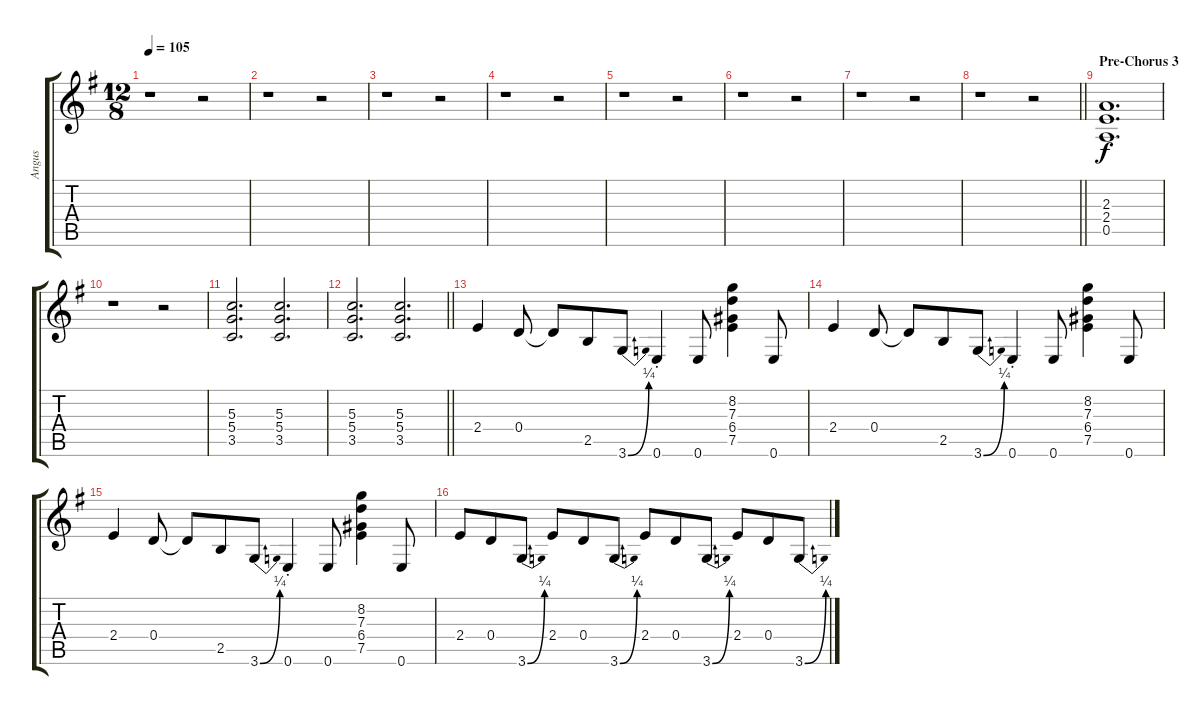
\track ("Angus" "Angus") {instrument overdrivenguitar}
\staff {score tabs}
\tuning (E4 B3 G3 D3 A2 E2) {hide}
\ts (12 8)
\tempo 105
\clef g2
\ks g
r.1{dy f} r.2 |
r.1 r.2 |
r.1 r.2 |
r.1 r.2 |
r.1 r.2 |
r.1 r.2 |
r.1 r.2 |
\barLineRight lightlight
r.1 r.2 |
\section ("" "Pre-Chorus 3")
(2.3 2.4 0.5).1{d} |
r.1 r.2 |
(5.3 5.4 3.5).2{d} (5.3 5.4 3.5).2{d} |
\barLineRight lightlight
(5.3 5.4 3.5).2{d} (5.3 5.4 3.5).2{d} |
2.4.4 0.4.8 0.4{t}.8 2.5.8 3.6{be (bend 0 0 60 1)}.8 0.6{st}.4 0.6.8 (8.2 7.3 6.4 7.5).4 0.6.8 |
2.4.4 0.4.8 0.4{t}.8 2.5.8 3.6{be (bend 0 0 60 1)}.8 0.6{st}.4 0.6.8 (8.2 7.3 6.4 7.5).4 0.6.8 |
2.4.4 0.4.8 0.4{t}.8 2.5.8 3.6{be (bend 0 0 60 1)}.8 0.6{st}.4 0.6.8 (8.2 7.3 6.4 7.5).4 0.6.8 |
2.4.8 0.4.8 3.6{be (bend 0 0 60 1)}.8 2.4.8 0.4.8 3.6{be (bend 0 0 60 1)}.8 2.4.8 0.4.8 3.6{be (bend 0 0 60 1)}.8 2.4.8 0.4.8 3.6{be (bend 0 0 60 1)}.8
